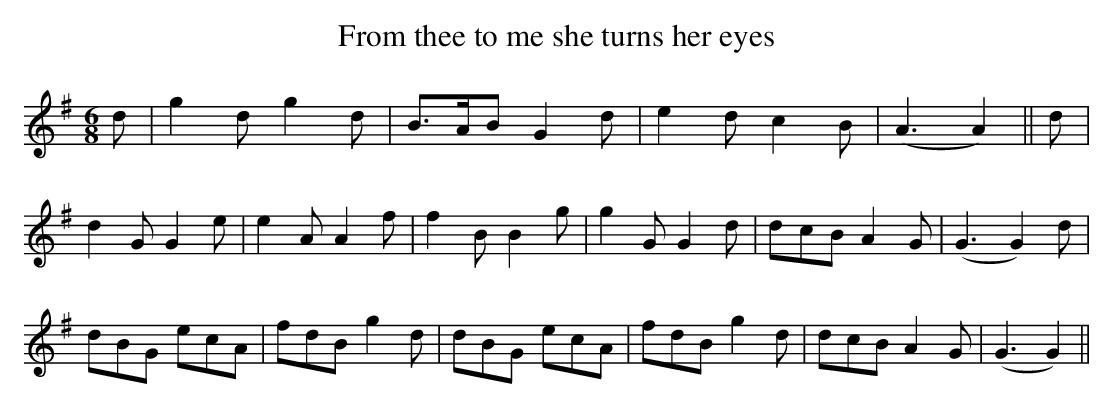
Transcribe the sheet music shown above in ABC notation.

X:1
T:From thee to me she turns her eyes
M:6/8
L:1/8
K:G
d|g2d g2d|B>AB G2d|e2d c2B|(A3 A2)||d|
d2G G2e|e2A A2f|f2B B2g|g2G G2d|dcB A2G|(G3 G2)d|
dBG ecA|fdB g2d|dBG ecA|fdB g2d|dcB A2G|(G3 G2)||
